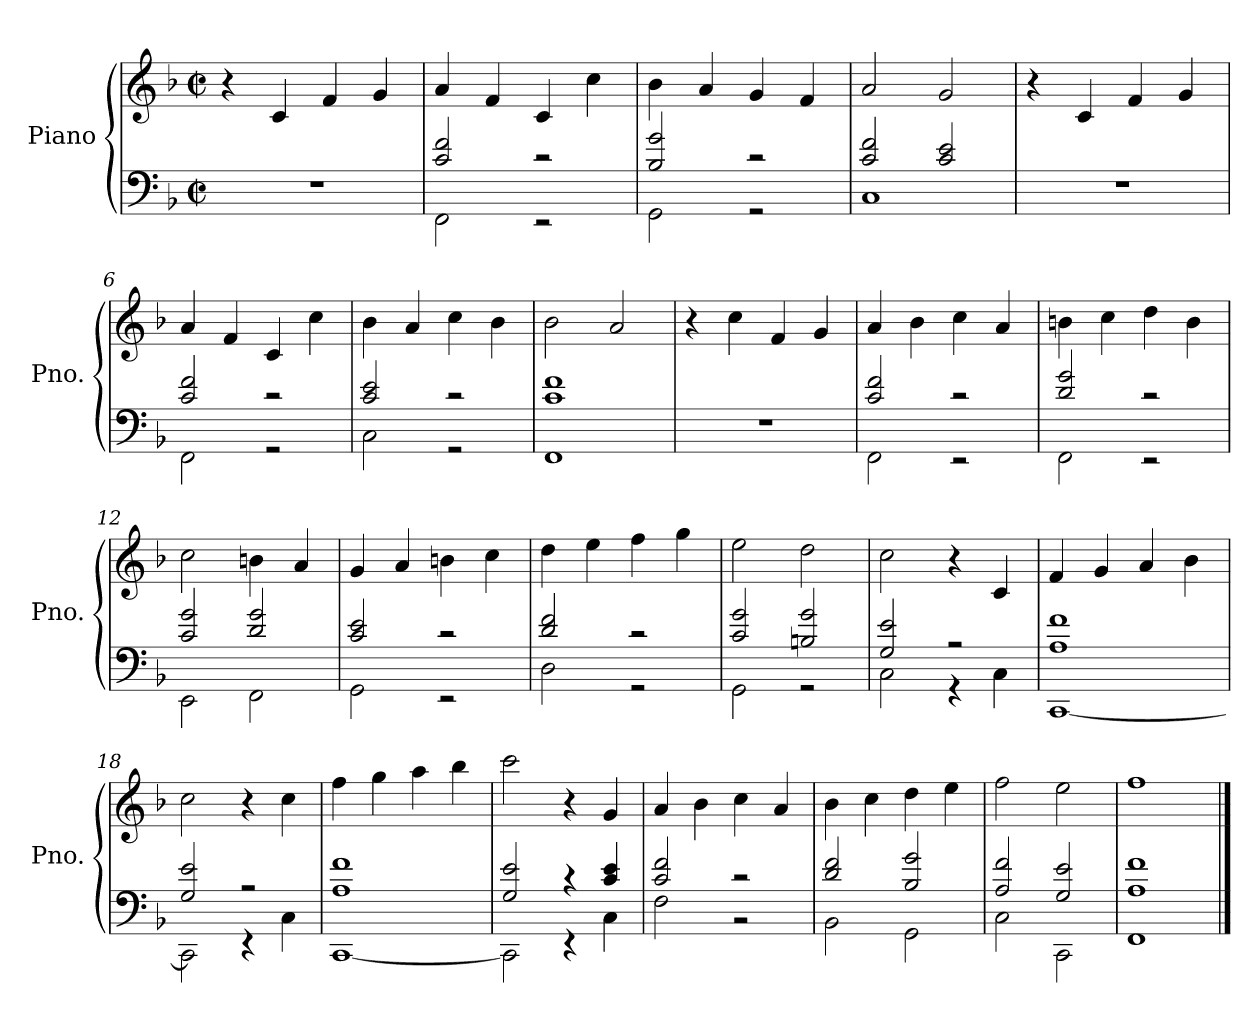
**kern	**kern
*part1	*part1
*staff2	*staff1
*I"Piano	*
*I'Pno.	*
*clefF4	*clefG2
*k[b-]	*k[b-]
*M2/2	*M2/2
*met(c|)	*met(c|)
=1	=1
1r	4r
.	4c/
.	4f/
.	4g/
=2	=2
*^	*
2c/ 2f/	2FF\	4a/
.	.	4f/
2r	2r	4c/
.	.	4cc\
=3	=3	=3
2B-/ 2g/	2GG\	4b-\
.	.	4a/
2r	2r	4g/
.	.	4f/
=4	=4	=4
2c/ 2f/	1C	2a/
2c/ 2e/	.	2g/
*v	*v	*
=5	=5
1r	4r
.	4c/
.	4f/
.	4g/
=6	=6
*^	*
2c/ 2f/	2FF\	4a/
.	.	4f/
2r	2r	4c/
.	.	4cc\
=7	=7	=7
2c/ 2e/	2C\	4b-\
.	.	4a/
2r	2r	4cc\
.	.	4b-\
=8	=8	=8
1c 1f	1FF	2b-\
.	.	2a/
*v	*v	*
=9	=9
1r	4r
.	4cc\
.	4f/
.	4g/
=10	=10
*^	*
2c/ 2f/	2FF\	4a/
.	.	4b-\
2r	2r	4cc\
.	.	4a/
=11	=11	=11
2d/ 2g/	2FF\	4bn\
.	.	4cc\
2r	2r	4dd\
.	.	4b\
=12	=12	=12
2c/ 2g/	2EE\	2cc\
2d/ 2g/	2FF\	4bn\
.	.	4a/
=13	=13	=13
2c/ 2e/	2GG\	4g/
.	.	4a/
2r	2r	4bn\
.	.	4cc\
!!LO:LB:g=z
=14	=14	=14
2d/ 2f/	2D\	4dd\
.	.	4ee\
2r	2r	4ff\
.	.	4gg\
=15	=15	=15
2c/ 2g/	2GG\	2ee\
2Bn/ 2g/	2r	2dd\
=16	=16	=16
2G/ 2e/	2C\	2cc\
2r	4r	4r
.	4C\	4c/
=17	=17	=17
1A 1f	[1CC	4f/
.	.	4g/
.	.	4a/
.	.	4b-\
=18	=18	=18
2G/ 2e/	2CC\]	2cc\
2r	4r	4r
.	4C\	4cc\
=19	=19	=19
1A 1f	[1CC	4ff\
.	.	4gg\
.	.	4aa\
.	.	4bb-\
=20	=20	=20
2G/ 2e/	2CC\]	2ccc\
4r	4r	4r
4c/ 4e/	4C\	4g/
=21	=21	=21
2c/ 2f/	2F\	4a/
.	.	4b-\
2r	2r	4cc\
.	.	4a/
=22	=22	=22
2d/ 2f/	2BB-\	4b-\
.	.	4cc\
2B-/ 2g/	2GG\	4dd\
.	.	4ee\
=23	=23	=23
2A/ 2f/	2C\	2ff\
2G/ 2e/	2CC\	2ee\
=24	=24	=24
1A 1f	1FF	1ff
*v	*v	*
==	==
*-	*-
